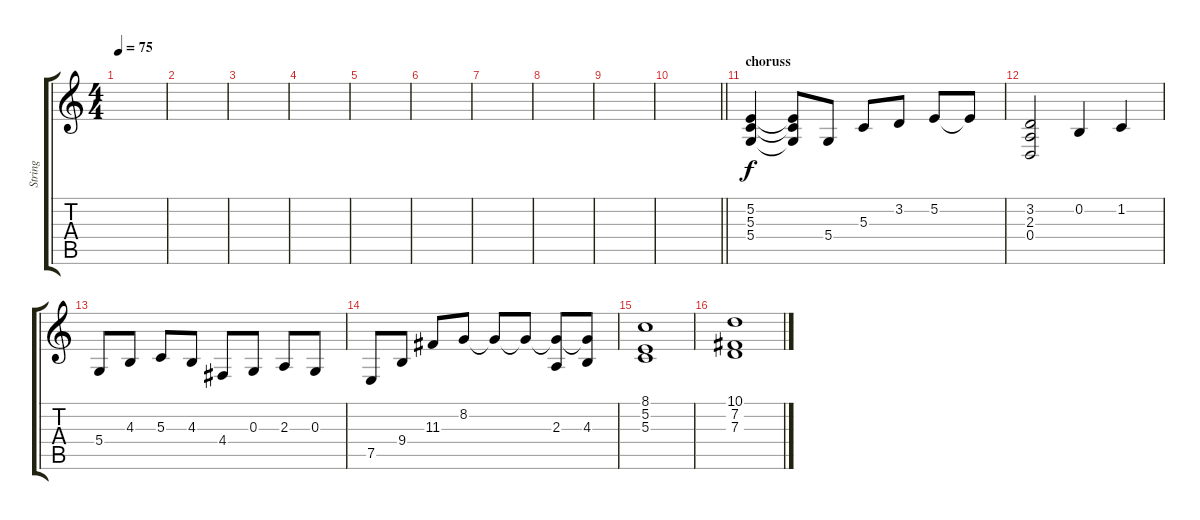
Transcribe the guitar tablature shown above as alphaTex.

\track ("String " "String ") {instrument stringensemble1}
\staff {score tabs}
\tuning (E4 B3 G3 D3 A2 E2) {hide}
\ts (4 4)
\tempo 75
\clef g2
\ks c
|
|
|
|
|
|
|
|
|
\barLineRight lightlight
|
\section ("" "choruss")
(5.2 5.3 5.4).4 (5.2{t} 5.3{t} 5.4{t}).8 5.4.8 5.3.8 3.2.8 5.2.8 5.2{t}.8 |
(3.2 2.3 0.4).2 0.2.4 1.2.4 |
5.4.8 4.3.8 5.3.8 4.3.8 4.4.8 0.3.8 2.3.8 0.3.8 |
7.5.8 9.4.8 11.3.8 8.2.8 8.2{t}.8 8.2{t}.8 (8.2{t} 2.3).8 (8.2{t} 4.3).8 |
(8.1 5.2 5.3).1 |
(10.1 7.2 7.3).1
